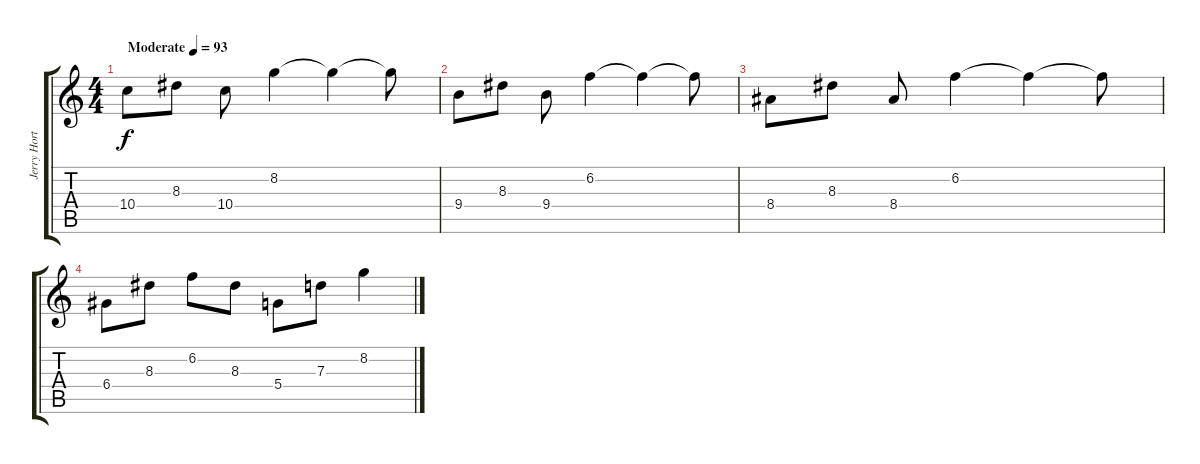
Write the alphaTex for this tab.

\track ("Jerry Horton (clean)" "Jerry Hort") {instrument electricguitarjazz}
\staff {score tabs}
\tuning (E4 B3 G3 D3 A2 E2) {hide}
\ts (4 4)
\tempo (93 "Moderate")
\clef g2
\ks c
10.4.8{dy f instrument electricguitarjazz} 8.3.8 10.4.8 8.2.4 8.2{t}.4 8.2{t}.8 |
9.4.8 8.3.8 9.4.8 6.2.4 6.2{t}.4 6.2{t}.8 |
8.4.8 8.3.8 8.4.8 6.2.4 6.2{t}.4 6.2{t}.8 |
6.4.8 8.3.8 6.2.8 8.3.8 5.4.8 7.3.8 8.2.4
